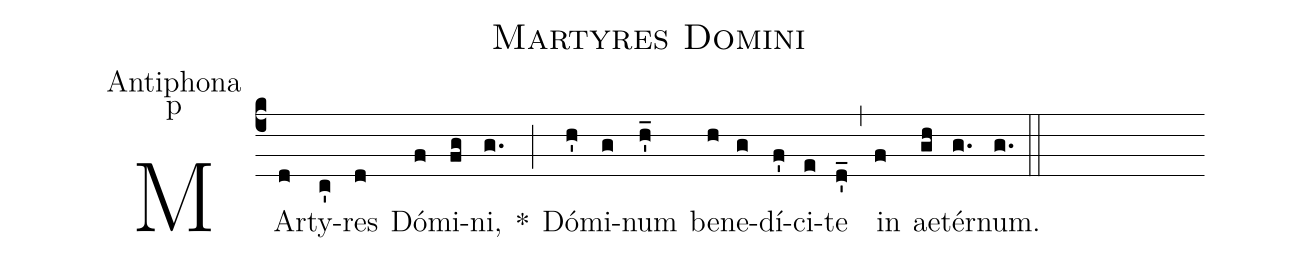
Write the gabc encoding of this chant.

name:Martyres Domini;
office-part:Antiphona;
mode:p;
%%
(c4) MAr(d)ty(c')res(d) Dó(f)mi(fg)ni,(g.) *(;) Dó(h')mi(g)num(h'_) be(h)ne(g)dí(f')ci(e)te(d'_) (,) in(f) ae(gh)tér(g.)num.(g.) (::)
